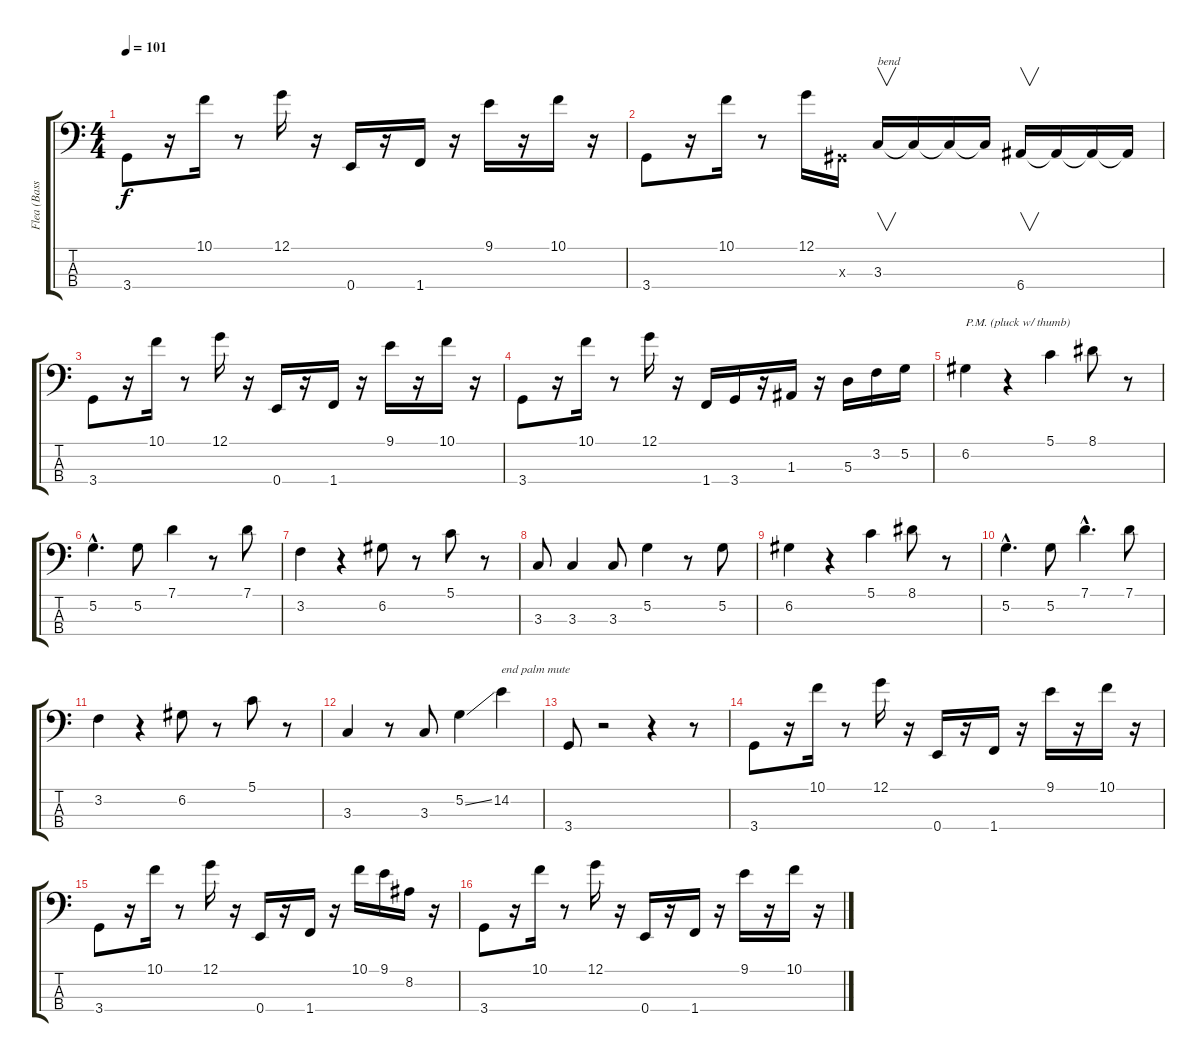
\track ("Flea (Bass)" "Flea (Bass") {instrument electricbassfinger}
\staff {score tabs}
\tuning (G2 D2 A1 E1) {hide}
\ts (4 4)
\tempo 101
\clef f4
\ks c
3.4.8{dy f} r.16 10.1.16 r.8 12.1.16 r.16 0.4.16 r.16 1.4.16 r.16 9.1.16 r.16 10.1.16 r.16 |
3.4.8 r.16 10.1.16 r.8 12.1.16 -1.3{x}.16 3.3.16{v txt "bend"} 3.3{t}.16 3.3{t}.16 3.3{t}.16 6.4.16{v} 6.4{t}.16 6.4{t}.16 6.4{t}.16 |
3.4.8 r.16 10.1.16 r.8 12.1.16 r.16 0.4.16 r.16 1.4.16 r.16 9.1.16 r.16 10.1.16 r.16 |
3.4.8 r.16 10.1.16 r.8 12.1.16 r.16 1.4.16 3.4.16 r.16 1.3.16 r.16 5.3.16 3.2.16 5.2.16 |
6.2.4{txt "P.M. (pluck w/ thumb)"} r.4 5.1.4 8.1.8 r.8 |
5.2{hac}.4{d} 5.2.8 7.1.4 r.8 7.1.8 |
3.2.4 r.4 6.2.8 r.8 5.1.8 r.8 |
3.3.8 3.3.4 3.3.8 5.2.4 r.8 5.2.8 |
6.2.4 r.4 5.1.4 8.1.8 r.8 |
5.2{hac}.4{d} 5.2.8 7.1{hac}.4{d} 7.1.8 |
3.2.4 r.4 6.2.8 r.8 5.1.8 r.8 |
3.3.4 r.8 3.3.8 5.2{ss}.4 14.2.4{txt "end palm mute"} |
3.4.8 r.2 r.4 r.8 |
3.4.8 r.16 10.1.16 r.8 12.1.16 r.16 0.4.16 r.16 1.4.16 r.16 9.1.16 r.16 10.1.16 r.16 |
3.4.8 r.16 10.1.16 r.8 12.1.16 r.16 0.4.16 r.16 1.4.16 r.16 10.1.16 9.1.16 8.2.16 r.16 |
3.4.8 r.16 10.1.16 r.8 12.1.16 r.16 0.4.16 r.16 1.4.16 r.16 9.1.16 r.16 10.1.16 r.16
